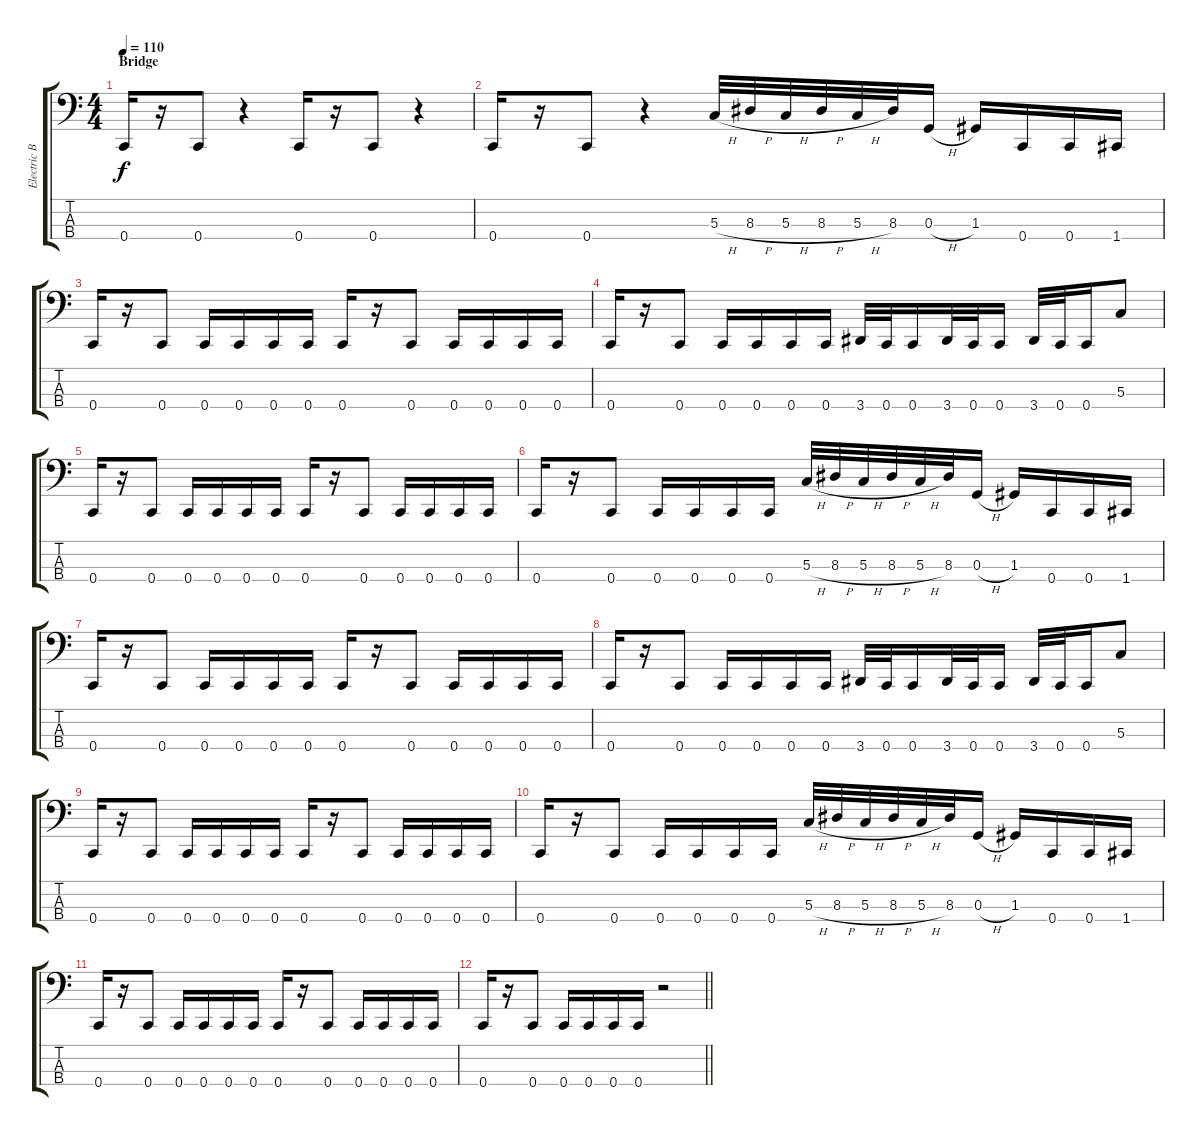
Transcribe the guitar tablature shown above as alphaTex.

\track ("Electric Bass" "Electric B") {instrument electricbassfinger}
\staff {score tabs}
\tuning (F2 C2 G1 C1) {hide}
\ts (4 4)
\section ("" "Bridge")
\tempo 110
\clef f4
\ks c
0.4.16{dy f} r.16 0.4.8 r.4 0.4.16 r.16 0.4.8 r.4 |
0.4.16 r.16 0.4.8 r.4 5.3{h}.32 8.3{h}.32 5.3{h}.32 8.3{h}.32 5.3{h}.32 8.3.32 0.3{h}.16 1.3.16 0.4.16 0.4.16 1.4.16 |
0.4.16 r.16 0.4.8 0.4.16 0.4.16 0.4.16 0.4.16 0.4.16 r.16 0.4.8 0.4.16 0.4.16 0.4.16 0.4.16 |
0.4.16 r.16 0.4.8 0.4.16 0.4.16 0.4.16 0.4.16 3.4.32 0.4.32 0.4.16 3.4.32 0.4.32 0.4.16 3.4.32 0.4.32 0.4.16 5.3.8 |
0.4.16 r.16 0.4.8 0.4.16 0.4.16 0.4.16 0.4.16 0.4.16 r.16 0.4.8 0.4.16 0.4.16 0.4.16 0.4.16 |
0.4.16 r.16 0.4.8 0.4.16 0.4.16 0.4.16 0.4.16 5.3{h}.32 8.3{h}.32 5.3{h}.32 8.3{h}.32 5.3{h}.32 8.3.32 0.3{h}.16 1.3.16 0.4.16 0.4.16 1.4.16 |
0.4.16 r.16 0.4.8 0.4.16 0.4.16 0.4.16 0.4.16 0.4.16 r.16 0.4.8 0.4.16 0.4.16 0.4.16 0.4.16 |
0.4.16 r.16 0.4.8 0.4.16 0.4.16 0.4.16 0.4.16 3.4.32 0.4.32 0.4.16 3.4.32 0.4.32 0.4.16 3.4.32 0.4.32 0.4.16 5.3.8 |
0.4.16 r.16 0.4.8 0.4.16 0.4.16 0.4.16 0.4.16 0.4.16 r.16 0.4.8 0.4.16 0.4.16 0.4.16 0.4.16 |
0.4.16 r.16 0.4.8 0.4.16 0.4.16 0.4.16 0.4.16 5.3{h}.32 8.3{h}.32 5.3{h}.32 8.3{h}.32 5.3{h}.32 8.3.32 0.3{h}.16 1.3.16 0.4.16 0.4.16 1.4.16 |
0.4.16 r.16 0.4.8 0.4.16 0.4.16 0.4.16 0.4.16 0.4.16 r.16 0.4.8 0.4.16 0.4.16 0.4.16 0.4.16 |
\barLineRight lightlight
0.4.16 r.16 0.4.8 0.4.16 0.4.16 0.4.16 0.4.16 r.2
